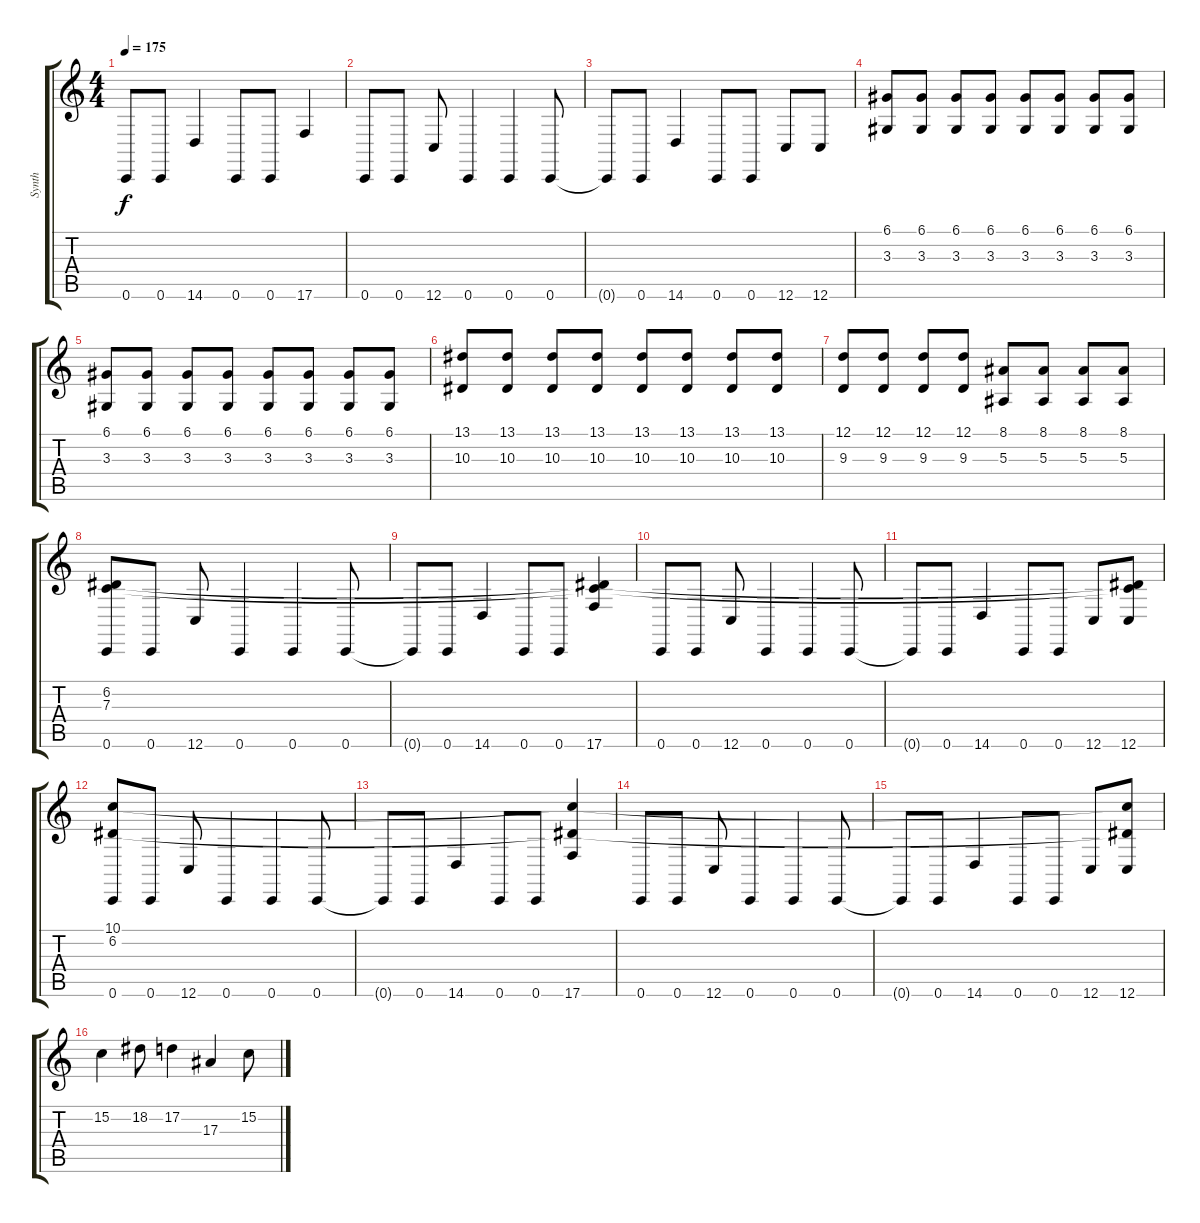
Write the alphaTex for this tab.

\track ("Synth" "Synth") {instrument lead2sawtooth}
\staff {score tabs}
\tuning (D4 A3 F3 C3 G2 C2) {hide}
\ts (4 4)
\tempo 175
\clef g2
\ks c
0.6{t}.8{dy f} 0.6.8 14.6.4 0.6.8 0.6.8 17.6.4 |
0.6.8 0.6.8 12.6.8 0.6.4 0.6.4 0.6.8 |
0.6{t}.8 0.6.8 14.6.4 0.6.8 0.6.8 12.6.8 12.6.8 |
(6.1 3.3).8 (6.1 3.3).8 (6.1 3.3).8 (6.1 3.3).8 (6.1 3.3).8 (6.1 3.3).8 (6.1 3.3).8 (6.1 3.3).8 |
(6.1 3.3).8 (6.1 3.3).8 (6.1 3.3).8 (6.1 3.3).8 (6.1 3.3).8 (6.1 3.3).8 (6.1 3.3).8 (6.1 3.3).8 |
(13.1 10.3).8 (13.1 10.3).8 (13.1 10.3).8 (13.1 10.3).8 (13.1 10.3).8 (13.1 10.3).8 (13.1 10.3).8 (13.1 10.3).8 |
(12.1 9.3).8 (12.1 9.3).8 (12.1 9.3).8 (12.1 9.3).8 (8.1 5.3).8 (8.1 5.3).8 (8.1 5.3).8 (8.1 5.3).8 |
(6.2 7.3 0.6).8 0.6.8 12.6.8 0.6.4 0.6.4 0.6.8 |
0.6{t}.8 0.6.8 14.6.4 0.6.8 0.6.8 (6.2{t} 7.3{t} 17.6).4 |
0.6.8 0.6.8 12.6.8 0.6.4 0.6.4 0.6.8 |
0.6{t}.8 0.6.8 14.6.4 0.6.8 0.6.8 12.6.8 (6.2{t} 7.3{t} 12.6).8 |
(10.1 6.2 0.6).8 0.6.8 12.6.8 0.6.4 0.6.4 0.6.8 |
0.6{t}.8 0.6.8 14.6.4 0.6.8 0.6.8 (10.1{t} 6.2{t} 17.6).4 |
0.6.8 0.6.8 12.6.8 0.6.4 0.6.4 0.6.8 |
0.6{t}.8 0.6.8 14.6.4 0.6.8 0.6.8 12.6.8 (10.1{t} 6.2{t} 12.6).8 |
15.2.4{instrument acousticgrandpiano} 18.2.8 17.2.4 17.3.4 15.2.8
